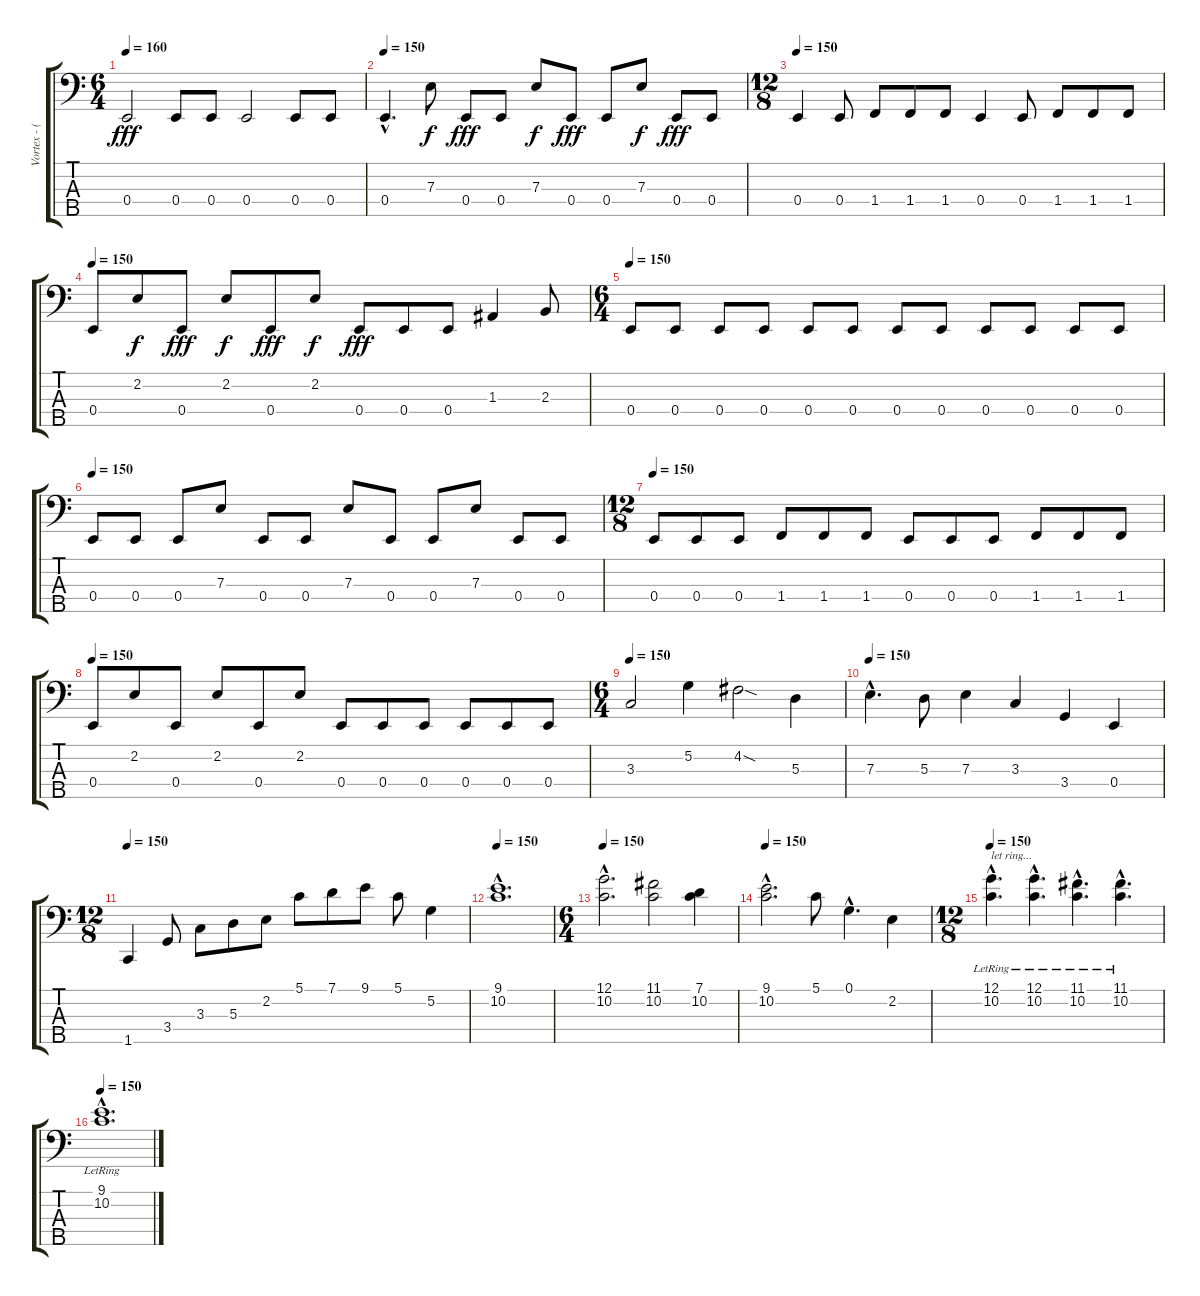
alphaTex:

\track ("Vortex - (Bass And Clean Vocals)" "Vortex - (") {instrument electricbassfinger}
\staff {score tabs}
\tuning (G2 D2 A1 E1 B0) {hide}
\ts (6 4)
\tempo 150
\tempo 160
\clef f4
\ks c
0.4.2{dy fff} 0.4.8 0.4.8 0.4.2 0.4.8 0.4.8 |
\tempo 150
0.4{hac}.4{d} 7.3.8{dy f} 0.4.8{dy fff} 0.4.8 7.3.8{dy f} 0.4.8{dy fff} 0.4.8 7.3.8{dy f} 0.4.8{dy fff} 0.4.8 |
\ts (12 8)
\tempo 150
0.4.4 0.4.8 1.4.8 1.4.8 1.4.8 0.4.4 0.4.8 1.4.8 1.4.8 1.4.8 |
\tempo 150
0.4.8 2.2.8{dy f} 0.4.8{dy fff} 2.2.8{dy f} 0.4.8{dy fff} 2.2.8{dy f} 0.4.8{dy fff} 0.4.8 0.4.8 1.3.4 2.3.8 |
\ts (6 4)
\tempo 150
0.4.8 0.4.8 0.4.8 0.4.8 0.4.8 0.4.8 0.4.8 0.4.8 0.4.8 0.4.8 0.4.8 0.4.8 |
\tempo 150
0.4.8 0.4.8 0.4.8 7.3.8 0.4.8 0.4.8 7.3.8 0.4.8 0.4.8 7.3.8 0.4.8 0.4.8 |
\ts (12 8)
\tempo 150
0.4.8 0.4.8 0.4.8 1.4.8 1.4.8 1.4.8 0.4.8 0.4.8 0.4.8 1.4.8 1.4.8 1.4.8 |
\tempo 150
0.4.8 2.2.8 0.4.8 2.2.8 0.4.8 2.2.8 0.4.8 0.4.8 0.4.8 0.4.8 0.4.8 0.4.8 |
\ts (6 4)
\tempo 150
3.3.2 5.2.4 4.2{sod}.2 5.3.4 |
\tempo 150
7.3{hac}.4{d} 5.3.8 7.3.4 3.3.4 3.4.4 0.4.4 |
\ts (12 8)
\tempo 150
1.5.4 3.4.8 3.3.8 5.3.8 2.2.8 5.1.8 7.1.8 9.1.8 5.1.8 5.2.4 |
\tempo 150
(9.1{hac} 10.2{hac}).1{d} |
\ts (6 4)
\tempo 150
(12.1{hac} 10.2{hac}).2{d} (11.1 10.2).2 (7.1 10.2).4 |
\tempo 150
(9.1{hac} 10.2{hac}).2{d} 5.1.8 0.1{hac}.4{d} 2.2.4 |
\ts (12 8)
\tempo 150
(12.1{hac lr} 10.2{hac lr}).4{d txt "let ring..."} (12.1{hac lr} 10.2{hac lr}).4{d} (11.1{hac lr} 10.2{hac lr}).4{d} (11.1{hac lr} 10.2{hac lr}).4{d} |
\tempo 150
(9.1{hac lr} 10.2{hac lr}).1{d}
